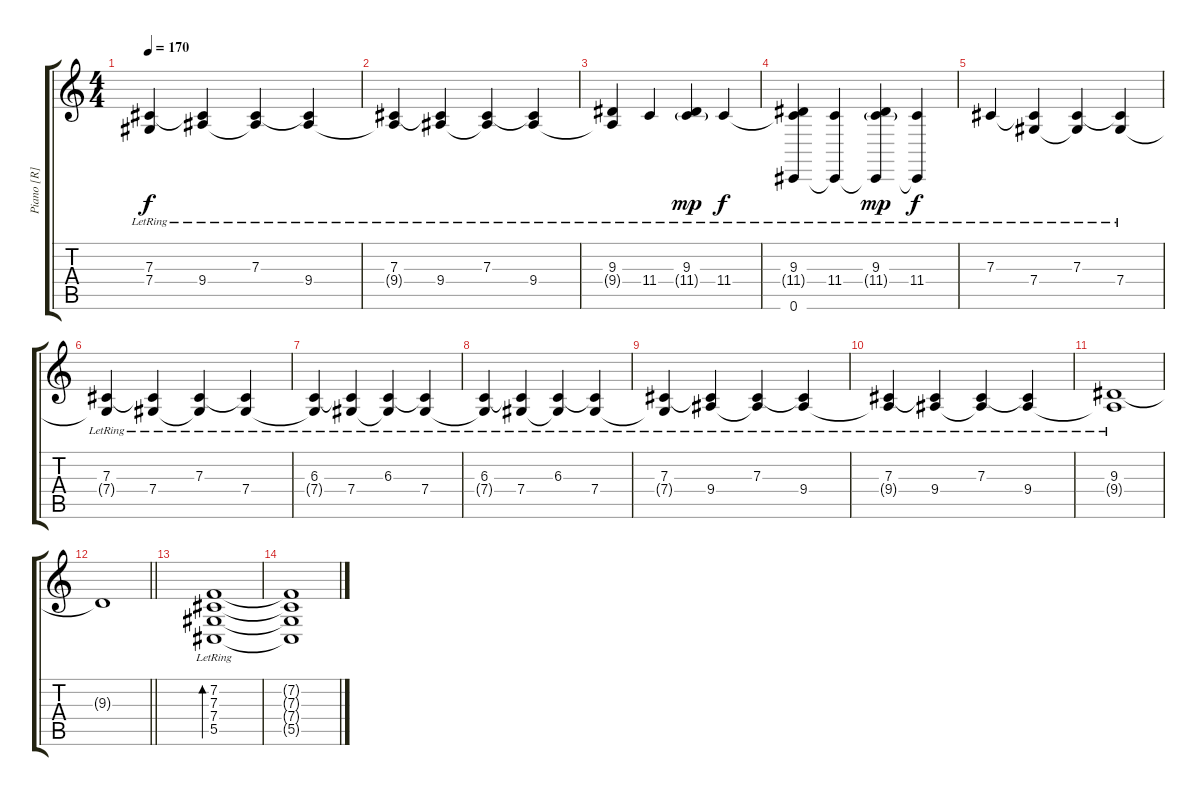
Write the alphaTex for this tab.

\track ("Piano [R]" "Piano [R]") {instrument acousticgrandpiano}
\staff {score tabs}
\tuning (Eb4 Bb3 Gb3 Db3 Ab2 Db2) {hide}
\ts (4 4)
\tempo 170
\clef g2
\ks c
(7.3{lr} 7.4{t}).4{dy f} (7.3{t} 9.4{lr}).4 (7.3{lr} 9.4{t}).4 (7.3{t} 9.4{lr}).4 |
(7.3{lr} 9.4{t}).4 (7.3{t} 9.4{lr}).4 (7.3{lr} 9.4{t}).4 (7.3{t} 9.4{lr}).4 |
(9.3{lr} 9.4{t}).4 11.4{lr}.4 (9.3{lr} 11.4{g lr}).4{dy mp} 11.4{lr}.4{dy f} |
(9.3{lr} 11.4{t} 0.6).4 (11.4{lr} 0.6{t}).4 (9.3{lr} 11.4{g lr} 0.6{t}).4{dy mp} (11.4{lr} 0.6{t}).4{dy f} |
7.3{lr}.4 (7.3{t} 7.4{lr}).4 (7.3{lr} 7.4{t}).4 (7.3{t} 7.4{lr}).4 |
(7.3{lr} 7.4{t}).4 (7.3{t} 7.4{lr}).4 (7.3{lr} 7.4{t}).4 (7.3{t} 7.4{lr}).4 |
(6.3{lr} 7.4{t}).4 (6.3{t} 7.4{lr}).4 (6.3{lr} 7.4{t}).4 (6.3{t} 7.4{lr}).4 |
(6.3{lr} 7.4{t}).4 (6.3{t} 7.4{lr}).4 (6.3{lr} 7.4{t}).4 (6.3{t} 7.4{lr}).4 |
(7.3{lr} 7.4{t}).4 (7.3{t} 9.4{lr}).4 (7.3{lr} 9.4{t}).4 (7.3{t} 9.4{lr}).4 |
(7.3{lr} 9.4{t}).4 (7.3{t} 9.4{lr}).4 (7.3{lr} 9.4{t}).4 (7.3{t} 9.4{lr}).4 |
(9.3{lr} 9.4{t}).1 |
\barLineRight lightlight
9.3{t}.1 |
(7.2{lr} 7.3{lr} 7.4{lr} 5.5{lr}).1{bd 480} |
(7.2{t} 7.3{t} 7.4{t} 5.5{t}).1
